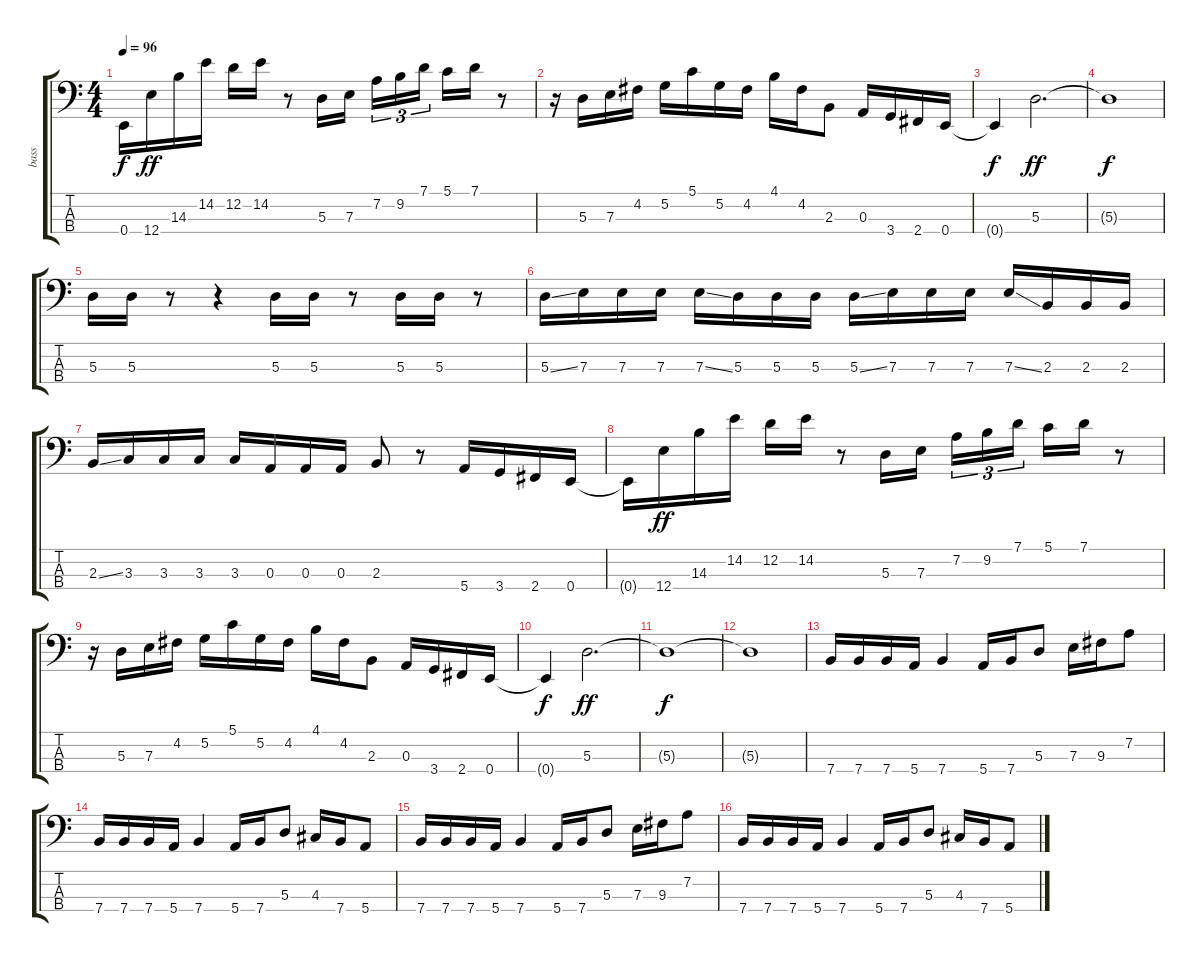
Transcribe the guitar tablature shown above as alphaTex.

\track ("bass" "bass") {instrument electricbassfinger}
\staff {score tabs}
\tuning (G2 D2 A1 E1) {hide}
\ts (4 4)
\tempo 96
\clef f4
\ks c
0.4{t}.16{dy f} 12.4.16{dy ff} 14.3.16 14.2.16 12.2.16 14.2.16 r.8 5.3.16 7.3.16{beam splitsecondary} 7.2.16{tu (3 2)} 9.2.16{tu (3 2)} 7.1.16{tu (3 2)} 5.1.16 7.1.16 r.8 |
r.16 5.3.16 7.3.16 4.2.16 5.2.16 5.1.16 5.2.16 4.2.16 4.1.16 4.2.16 2.3.8 0.3.16 3.4.16 2.4.16 0.4.16 |
0.4{t}.4{dy f} 5.3.2{d dy ff} |
5.3{t}.1{dy f} |
5.3.16 5.3.16 r.8 r.4 5.3.16 5.3.16 r.8 5.3.16 5.3.16 r.8 |
5.3{ss}.16 7.3.16 7.3.16 7.3.16 7.3{ss}.16 5.3.16 5.3.16 5.3.16 5.3{ss}.16 7.3.16 7.3.16 7.3.16 7.3{ss}.16 2.3.16 2.3.16 2.3.16 |
2.3{ss}.16 3.3.16 3.3.16 3.3.16 3.3.16 0.3.16 0.3.16 0.3.16 2.3.8 r.8 5.4.16 3.4.16 2.4.16 0.4.16 |
0.4{t}.16 12.4.16{dy ff} 14.3.16 14.2.16 12.2.16 14.2.16 r.8 5.3.16 7.3.16{beam splitsecondary} 7.2.16{tu (3 2)} 9.2.16{tu (3 2)} 7.1.16{tu (3 2)} 5.1.16 7.1.16 r.8 |
r.16 5.3.16 7.3.16 4.2.16 5.2.16 5.1.16 5.2.16 4.2.16 4.1.16 4.2.16 2.3.8 0.3.16 3.4.16 2.4.16 0.4.16 |
0.4{t}.4{dy f} 5.3.2{d dy ff} |
5.3{t}.1{dy f} |
5.3{t}.1 |
7.4.16 7.4.16 7.4.16 5.4.16 7.4.4 5.4.16 7.4.16 5.3.8 7.3.16 9.3.16 7.2.8 |
7.4.16 7.4.16 7.4.16 5.4.16 7.4.4 5.4.16 7.4.16 5.3.8 4.3.16 7.4.16 5.4.8 |
7.4.16 7.4.16 7.4.16 5.4.16 7.4.4 5.4.16 7.4.16 5.3.8 7.3.16 9.3.16 7.2.8 |
7.4.16 7.4.16 7.4.16 5.4.16 7.4.4 5.4.16 7.4.16 5.3.8 4.3.16 7.4.16 5.4.8
